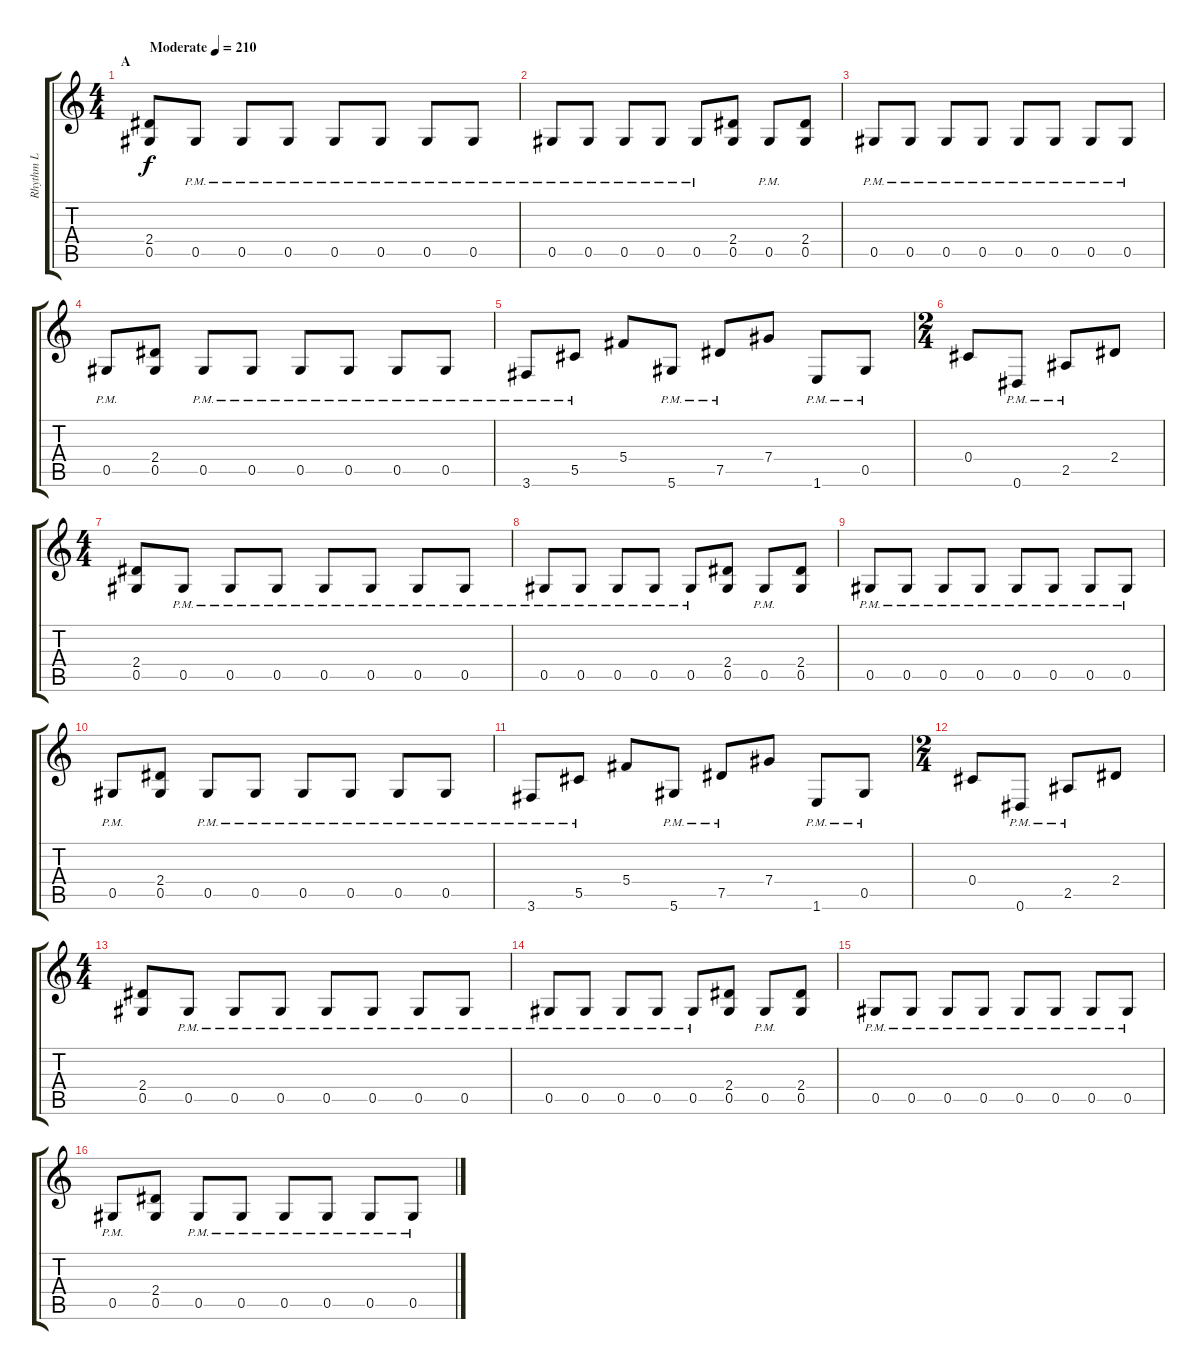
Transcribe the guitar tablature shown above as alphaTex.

\track ("Rhythm L" "Rhythm L") {instrument distortionguitar}
\staff {score tabs}
\tuning (Eb4 Bb3 Gb3 Db3 Ab2 Eb2) {hide}
\ts (4 4)
\section ("" "A")
\tempo (210 "Moderate")
\clef g2
\ks c
(2.4 0.5).8{dy f instrument distortionguitar} 0.5{pm}.8 0.5{pm}.8 0.5{pm}.8 0.5{pm}.8 0.5{pm}.8 0.5{pm}.8 0.5{pm}.8 |
0.5{pm}.8 0.5{pm}.8 0.5{pm}.8 0.5{pm}.8 0.5{pm}.8 (2.4 0.5).8 0.5{pm}.8 (2.4 0.5).8 |
0.5{pm}.8 0.5{pm}.8 0.5{pm}.8 0.5{pm}.8 0.5{pm}.8 0.5{pm}.8 0.5{pm}.8 0.5{pm}.8 |
0.5{pm}.8 (2.4 0.5).8 0.5{pm}.8 0.5{pm}.8 0.5{pm}.8 0.5{pm}.8 0.5{pm}.8 0.5{pm}.8 |
3.6{pm}.8 5.5{pm}.8 5.4.8 5.6{pm}.8 7.5{pm}.8 7.4.8 1.6{pm}.8 0.5{pm}.8 |
\ts (2 4)
0.4.8 0.6{pm}.8 2.5{pm}.8 2.4.8 |
\ts (4 4)
(2.4 0.5).8 0.5{pm}.8 0.5{pm}.8 0.5{pm}.8 0.5{pm}.8 0.5{pm}.8 0.5{pm}.8 0.5{pm}.8 |
0.5{pm}.8 0.5{pm}.8 0.5{pm}.8 0.5{pm}.8 0.5{pm}.8 (2.4 0.5).8 0.5{pm}.8 (2.4 0.5).8 |
0.5{pm}.8 0.5{pm}.8 0.5{pm}.8 0.5{pm}.8 0.5{pm}.8 0.5{pm}.8 0.5{pm}.8 0.5{pm}.8 |
0.5{pm}.8 (2.4 0.5).8 0.5{pm}.8 0.5{pm}.8 0.5{pm}.8 0.5{pm}.8 0.5{pm}.8 0.5{pm}.8 |
3.6{pm}.8 5.5{pm}.8 5.4.8 5.6{pm}.8 7.5{pm}.8 7.4.8 1.6{pm}.8 0.5{pm}.8 |
\ts (2 4)
0.4.8 0.6{pm}.8 2.5{pm}.8 2.4.8 |
\ts (4 4)
(2.4 0.5).8 0.5{pm}.8 0.5{pm}.8 0.5{pm}.8 0.5{pm}.8 0.5{pm}.8 0.5{pm}.8 0.5{pm}.8 |
0.5{pm}.8 0.5{pm}.8 0.5{pm}.8 0.5{pm}.8 0.5{pm}.8 (2.4 0.5).8 0.5{pm}.8 (2.4 0.5).8 |
0.5{pm}.8 0.5{pm}.8 0.5{pm}.8 0.5{pm}.8 0.5{pm}.8 0.5{pm}.8 0.5{pm}.8 0.5{pm}.8 |
0.5{pm}.8 (2.4 0.5).8 0.5{pm}.8 0.5{pm}.8 0.5{pm}.8 0.5{pm}.8 0.5{pm}.8 0.5{pm}.8
